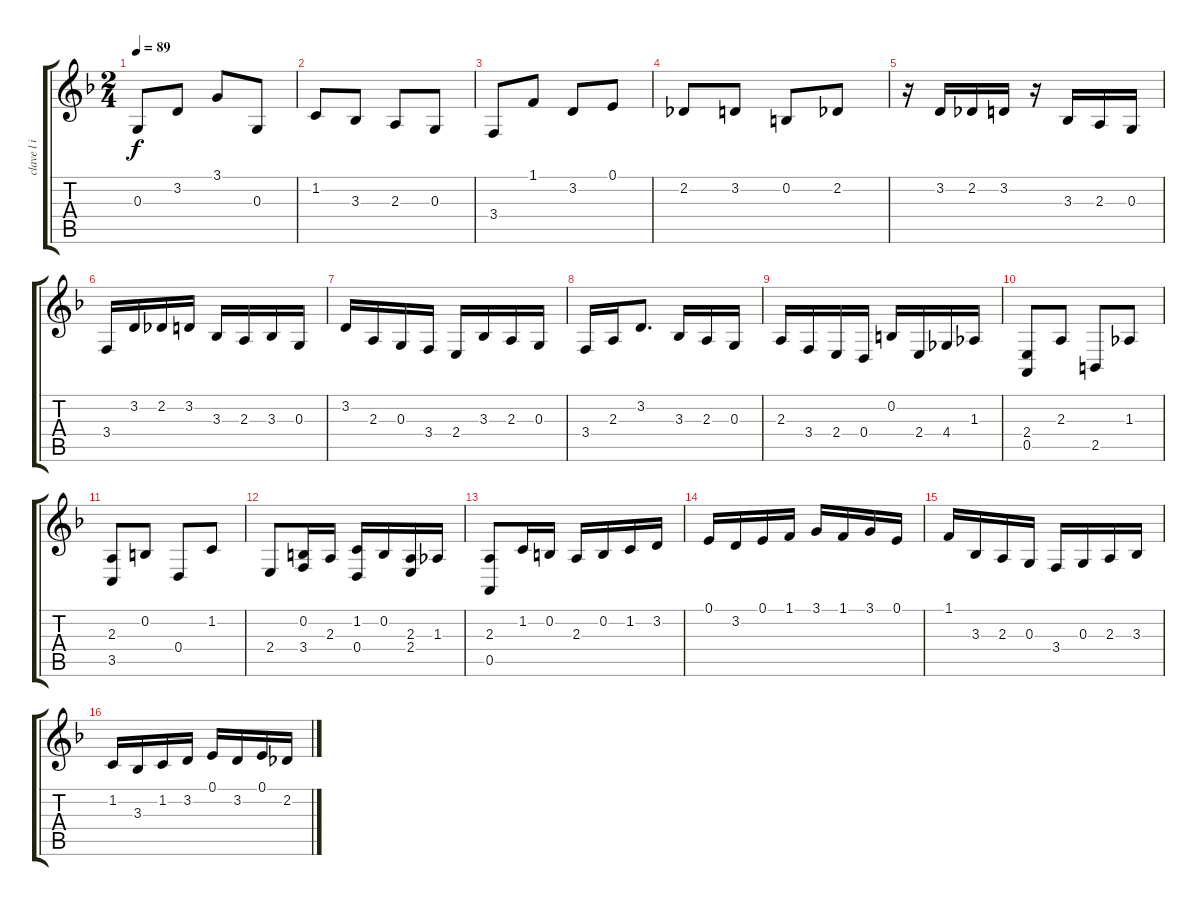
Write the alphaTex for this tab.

\track ("clave l i" "clave l i") {instrument harpsichord}
\staff {score tabs}
\tuning (E4 B3 G3 D3 A2 E2) {hide}
\ts (2 4)
\tempo 89
\clef g2
\ks dminor
0.3.8{dy f} 3.2.8 3.1.8 0.3.8 |
1.2.8 3.3.8 2.3.8 0.3.8 |
3.4.8 1.1.8 3.2.8 0.1.8 |
2.2.8 3.2.8 0.2.8 2.2.8 |
r.16 3.2.16 2.2.16 3.2.16 r.16 3.3.16 2.3.16 0.3.16 |
3.4.16 3.2.16 2.2.16 3.2.16 3.3.16 2.3.16 3.3.16 0.3.16 |
3.2.16 2.3.16 0.3.16 3.4.16 2.4.16 3.3.16 2.3.16 0.3.16 |
3.4.16 2.3.16 3.2.8{d} 3.3.16 2.3.16 0.3.16 |
2.3.16 3.4.16 2.4.16 0.4.16 0.2.16 2.4.16 4.4.16 1.3.16 |
(2.4 0.5).8 2.3.8 2.5.8 1.3.8 |
(2.3 3.5).8 0.2.8 0.4.8 1.2.8 |
2.4.8 (0.2 3.4).16 2.3.16 (1.2 0.4).16 0.2.16 (2.3 2.4).16 1.3.16 |
(2.3 0.5).8 1.2.16 0.2.16 2.3.16 0.2.16 1.2.16 3.2.16 |
0.1.16 3.2.16 0.1.16 1.1.16 3.1.16 1.1.16 3.1.16 0.1.16 |
1.1.16 3.3.16 2.3.16 0.3.16 3.4.16 0.3.16 2.3.16 3.3.16 |
1.2.16 3.3.16 1.2.16 3.2.16 0.1.16 3.2.16 0.1.16 2.2.16
